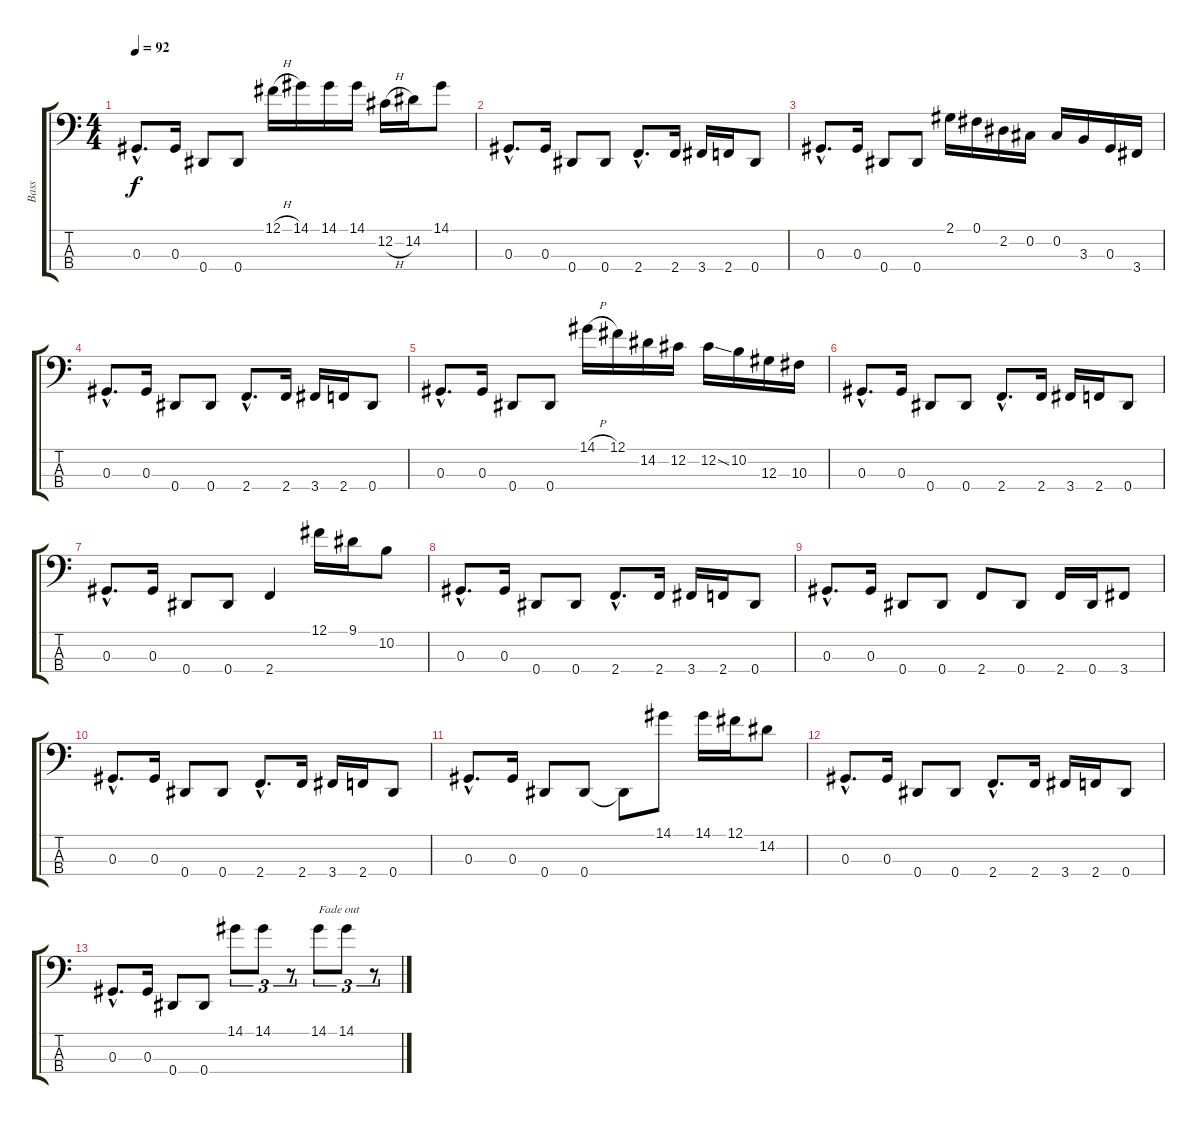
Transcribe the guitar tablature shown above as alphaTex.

\track ("Bass" "Bass") {instrument electricbasspick}
\staff {score tabs}
\tuning (Gb2 Db2 Ab1 Eb1) {hide}
\ts (4 4)
\tempo 92
\clef f4
\ks c
0.3{hac}.8{d dy f} 0.3.16 0.4.8 0.4.8 12.1{h}.16 14.1.16 14.1.16 14.1.16 12.2{h}.16 14.2.16 14.1.8 |
0.3{hac}.8{d} 0.3.16 0.4.8 0.4.8 2.4{hac}.8{d} 2.4.16 3.4.16 2.4.16 0.4.8 |
0.3{hac}.8{d} 0.3.16 0.4.8 0.4.8 2.1.16 0.1.16 2.2.16 0.2.16 0.2.16 3.3.16 0.3.16 3.4.16 |
0.3{hac}.8{d} 0.3.16 0.4.8 0.4.8 2.4{hac}.8{d} 2.4.16 3.4.16 2.4.16 0.4.8 |
0.3{hac}.8{d} 0.3.16 0.4.8 0.4.8 14.1{h}.16 12.1.16 14.2.16 12.2.16 12.2{ss}.16 10.2.16 12.3.16 10.3.16 |
0.3{hac}.8{d} 0.3.16 0.4.8 0.4.8 2.4{hac}.8{d} 2.4.16 3.4.16 2.4.16 0.4.8 |
0.3{hac}.8{d} 0.3.16 0.4.8 0.4.8 2.4.4 12.1.16 9.1.16 10.2.8 |
0.3{hac}.8{d} 0.3.16 0.4.8 0.4.8 2.4{hac}.8{d} 2.4.16 3.4.16 2.4.16 0.4.8 |
0.3{hac}.8{d} 0.3.16 0.4.8 0.4.8 2.4.8 0.4.8 2.4.16 0.4.16 3.4.8 |
0.3{hac}.8{d} 0.3.16 0.4.8 0.4.8 2.4{hac}.8{d} 2.4.16 3.4.16 2.4.16 0.4.8 |
0.3{hac}.8{d} 0.3.16 0.4.8 0.4.8 0.4{t}.8 14.1.8 14.1.16 12.1.16 14.2.8 |
0.3{hac}.8{d} 0.3.16 0.4.8 0.4.8 2.4{hac}.8{d} 2.4.16 3.4.16 2.4.16 0.4.8 |
0.3{hac}.8{d} 0.3.16 0.4.8 0.4.8 14.1.8{tu (3 2)} 14.1.8{tu (3 2)} r.8{tu (3 2)} 14.1.8{tu (3 2) txt "Fade out"} 14.1.8{tu (3 2)} r.8{tu (3 2)}
